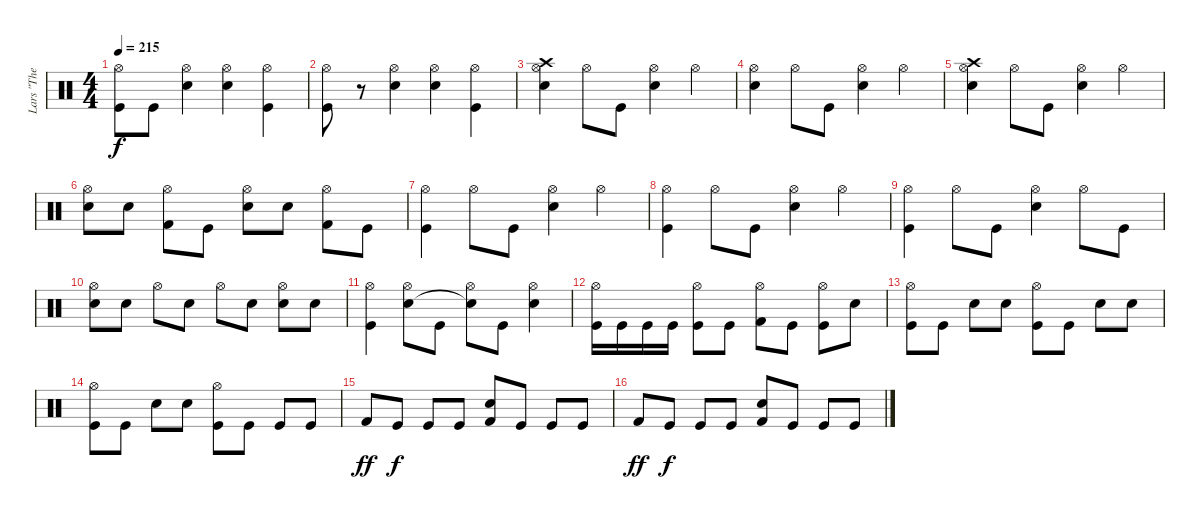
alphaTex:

\track ("Lars \"The Antichrist\" Ulrich" "Lars \"The ") {instrument percussion}
\staff {score}
\articulation defaults
\ts (4 4)
\tempo 215
\clef neutral
\ks c
("Hi-Hat (open)" "Kick (hit)").8{dy f} "Kick (hit)".8 ("Hi-Hat (open)" "Electric Snare (hit)").4 ("Hi-Hat (open)" "Electric Snare (hit)").4 ("Hi-Hat (open)" "Kick (hit)").4 |
("Hi-Hat (open)" "Kick (hit)").8 r.8 ("Hi-Hat (open)" "Electric Snare (hit)").4 ("Hi-Hat (open)" "Electric Snare (hit)").4 ("Hi-Hat (open)" "Kick (hit)").4 |
("Hi-Hat (open)" "Crash high (hit)" "Electric Snare (hit)").4 "Hi-Hat (open)".8 "Kick (hit)".8 ("Hi-Hat (open)" "Electric Snare (hit)").4 "Hi-Hat (open)".4 |
("Hi-Hat (open)" "Electric Snare (hit)").4 "Hi-Hat (open)".8 "Kick (hit)".8 ("Hi-Hat (open)" "Electric Snare (hit)").4 "Hi-Hat (open)".4 |
("Hi-Hat (open)" "Crash high (hit)" "Electric Snare (hit)").4 "Hi-Hat (open)".8 "Kick (hit)".8 ("Hi-Hat (open)" "Electric Snare (hit)").4 "Hi-Hat (open)".4 |
("Hi-Hat (open)" "Electric Snare (hit)").8 "Electric Snare (hit)".8 ("Hi-Hat (open)" "Kick (hit) 2").8 "Kick (hit)".8 ("Hi-Hat (open)" "Electric Snare (hit)").8 "Electric Snare (hit)".8 ("Hi-Hat (open)" "Kick (hit) 2").8 "Kick (hit)".8 |
("Hi-Hat (open)" "Kick (hit)").4 "Hi-Hat (open)".8 "Kick (hit)".8 ("Hi-Hat (open)" "Electric Snare (hit)").4 "Hi-Hat (open)".4 |
("Hi-Hat (open)" "Kick (hit)").4 "Hi-Hat (open)".8 "Kick (hit)".8 ("Hi-Hat (open)" "Electric Snare (hit)").4 "Hi-Hat (open)".4 |
("Hi-Hat (open)" "Kick (hit)").4 "Hi-Hat (open)".8 "Kick (hit)".8 ("Hi-Hat (open)" "Electric Snare (hit)").4 "Hi-Hat (open)".8 "Kick (hit)".8 |
("Hi-Hat (open)" "Electric Snare (hit)").8 "Electric Snare (hit)".8 "Hi-Hat (open)".8 "Electric Snare (hit)".8 "Hi-Hat (open)".8 "Electric Snare (hit)".8 ("Hi-Hat (open)" "Electric Snare (hit)").8 "Electric Snare (hit)".8 |
("Hi-Hat (open)" "Kick (hit)").4 ("Hi-Hat (open)" "Electric Snare (hit)").8 "Kick (hit)".8 ("Hi-Hat (open)" "Snare (hit)"{t}).8 "Kick (hit)".8 ("Hi-Hat (open)" "Electric Snare (hit)").4 |
("Hi-Hat (open)" "Kick (hit)").16 "Kick (hit)".16 "Kick (hit)".16 "Kick (hit)".16 ("Hi-Hat (open)" "Kick (hit)").8 "Kick (hit)".8 ("Hi-Hat (open)" "Kick (hit) 2").8 "Kick (hit)".8 ("Hi-Hat (open)" "Kick (hit)").8 "Electric Snare (hit)".8 |
("Hi-Hat (open)" "Kick (hit)").8 "Kick (hit)".8 "Electric Snare (hit)".8 "Electric Snare (hit)".8 ("Hi-Hat (open)" "Kick (hit)").8 "Kick (hit)".8 "Electric Snare (hit)".8 "Electric Snare (hit)".8 |
("Hi-Hat (open)" "Kick (hit)").8 "Kick (hit)".8 "Electric Snare (hit)".8 "Electric Snare (hit)".8 ("Hi-Hat (open)" "Kick (hit)").8 "Kick (hit)".8 "Kick (hit)".8 "Kick (hit)".8 |
"Kick (hit) 2".8{dy ff} "Kick (hit)".8{dy f} "Kick (hit)".8 "Kick (hit)".8 ("Electric Snare (hit)" "Kick (hit) 2").8 "Kick (hit)".8 "Kick (hit)".8 "Kick (hit)".8 |
"Kick (hit) 2".8{dy ff} "Kick (hit)".8{dy f} "Kick (hit)".8 "Kick (hit)".8 ("Electric Snare (hit)" "Kick (hit) 2").8 "Kick (hit)".8 "Kick (hit)".8 "Kick (hit)".8
